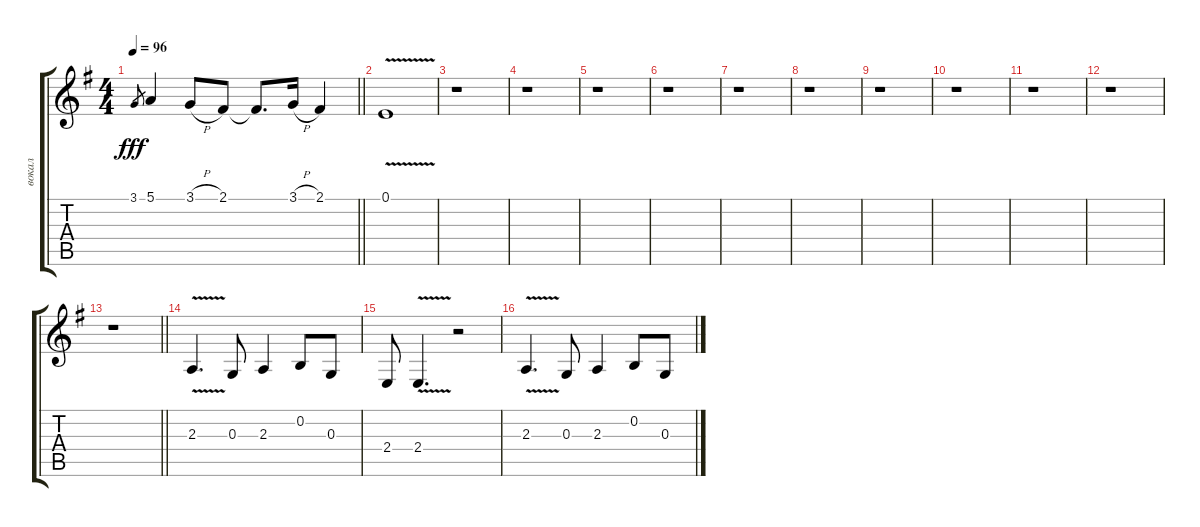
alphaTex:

\track ("вокал" "вокал") {instrument accordion}
\staff {score tabs}
\tuning (E4 B3 G3 D3 A2 E2) {hide}
\ts (4 4)
\tempo 96
\clef g2
\barLineRight lightlight
\ks eminor
3.1.8{gr dy fff} 5.1.4 3.1{h}.8 2.1.8 2.1{t}.8{d} 3.1{h}.16 2.1.4 |
\section ("" "")
0.1{v}.1 |
r.1 |
r.1 |
r.1 |
r.1 |
r.1 |
r.1 |
r.1 |
r.1 |
r.1 |
r.1 |
\barLineRight lightlight
r.1 |
\section ("" "")
2.3{v}.4{d} 0.3.8 2.3.4 0.2.8 0.3.8 |
2.4.8 2.4{v}.4{d} r.2 |
2.3{v}.4{d} 0.3.8 2.3.4 0.2.8 0.3.8
